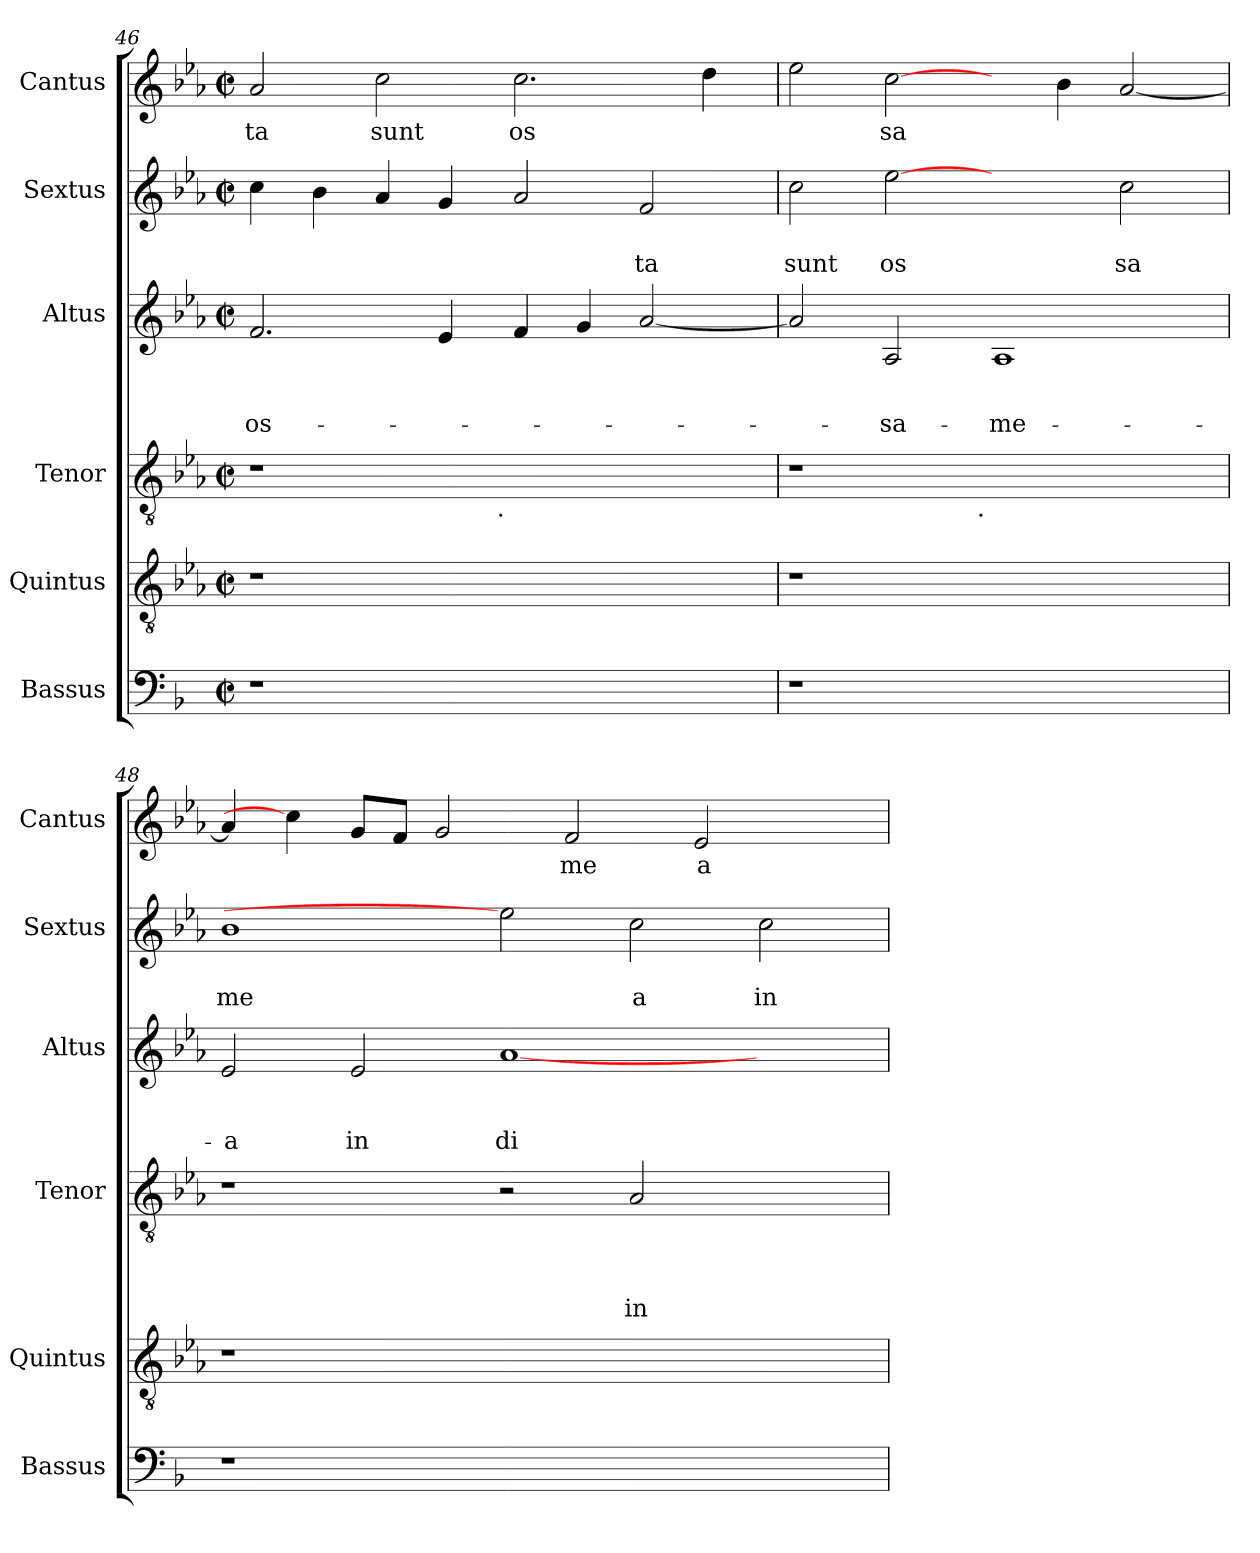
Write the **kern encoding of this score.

**kern	**kern	**kern	**text	**text	**text	**text	**kern	**text	**text	**text	**kern	**text	**text	**kern	**text
*part6	*part5	*part4	*part4	*part4	*part4	*part4	*part3	*part3	*part3	*part3	*part2	*part2	*part2	*part1	*part1
*staff6	*staff5	*staff4	*staff4	*staff4	*staff4	*staff4	*staff3	*staff3	*staff3	*staff3	*staff2	*staff2	*staff2	*staff1	*staff1
*I"Bassus	*I"Quintus	*I"Tenor	*	*	*	*	*I"Altus	*	*	*	*I"Sextus	*	*	*I"Cantus	*
*I'Bassus	*I'Quintus	*I'Tenor	*	*	*	*	*I'Altus	*	*	*	*I'Sextus	*	*	*I'Cantus	*
*clefF4	*clefGv2	*clefGv2	*	*	*	*	*clefG2	*	*	*	*clefG2	*	*	*clefG2	*
*k[b-]	*k[b-e-a-]	*k[b-e-a-]	*	*	*	*	*k[b-e-a-]	*	*	*	*k[b-e-a-]	*	*	*k[b-e-a-]	*
*F:	*E-:	*E-:	*	*	*	*	*E-:	*	*	*	*E-:	*	*	*E-:	*
*M2/2	*M2/2	*M2/2	*	*	*	*	*M2/2	*	*	*	*M2/2	*	*	*M2/2	*
*met(c|)	*met(c|)	*met(c|)	*	*	*	*	*met(c|)	*	*	*	*met(c|)	*	*	*met(c|)	*
=46	=46	=46	=46	=46	=46	=46	=46	=46	=46	=46	=46	=46	=46	=46	=46
!	!	!	!	!	!	!	!	!	!	!LO:LY:b	!	!	!	!	!LO:LY:b
*	*	*^	*	*	*	*	*	*	*	*	*	*	*	*	*
1r	1r	1r	2ryy	.	.	.	.	2.f/	.	.	os-	4cc\	.	.	2a-/	ta
.	.	.	.	.	.	.	.	.	.	.	.	4b-\	.	.	.	.
!	!	!	!	!	!	!	!	!	!	!	!	!	!	!	!	!LO:LY:b
.	.	.	4...ryy	.	.	.	.	.	.	.	.	4a-/	.	.	2cc\	sunt
.	.	.	.	.	.	.	.	4e-/	.	.	.	4g/	.	.	.	.
!	!	!	!LO:TX:b:t=.	!	!	!	!	!	!	!	!	!	!	!	!	!
.	.	.	1ryy	.	.	.	.	.	.	.	.	.	.	.	.	.
!	!	!	!	!	!	!	!	!	!	!	!	!	!	!	!	!LO:LY:b
1ryy	1ryy	1ryy	.	.	.	.	.	4f/	.	.	.	2a-/	.	.	2.cc\	os
.	.	.	.	.	.	.	.	4g/	.	.	.	.	.	.	.	.
!	!	!	!	!	!	!	!	!	!	!	!	!	!	!LO:LY:b	!	!
.	.	.	.	.	.	.	.	[<2a-/	.	.	.	2f/	.	-ta	.	.
.	.	.	.	.	.	.	.	.	.	.	.	.	.	.	4dd\	.
.	.	.	32ryy	.	.	.	.	.	.	.	.	.	.	.	.	.
!!LO:PB:g=z
=47	=47	=47	=47	=47	=47	=47	=47	=47	=47	=47	=47	=47	=47	=47	=47	=47
!	!	!	!	!	!	!	!	!	!	!	!	!	!	!LO:LY:b	!	!
1r	1r	1r	2ryy	.	.	.	.	2a-/]	.	.	.	2cc\	.	sunt	2ee-\	.
!	!	!	!	!	!	!	!	!	!	!	!LO:LY:b	!	!	!LO:LY:b	!	!LO:LY:b
.	.	.	4...ryy	.	.	.	.	2A-/	.	.	-sa-	[2ee-	.	os	[2cc\	sa
!	!	!	!LO:TX:b:t=.	!	!	!	!	!	!	!	!	!	!	!	!	!
.	.	.	1ryy	.	.	.	.	.	.	.	.	.	.	.	.	.
!	!	!	!	!	!	!	!	!	!	!	!LO:LY:b	!	!	!	!	!
1ryy	1ryy	1ryy	.	.	.	.	.	1A-	.	.	-me-	2ryy	.	.	4ryy	.
.	.	.	.	.	.	.	.	.	.	.	.	.	.	.	4b-\	.
!	!	!	!	!	!	!	!	!	!	!	!	!	!	!LO:LY:b	!	!
.	.	.	.	.	.	.	.	.	.	.	.	2cc\	.	sa	[<2a-/	.
.	.	.	32ryy	.	.	.	.	.	.	.	.	.	.	.	.	.
=48	=48	=48	=48	=48	=48	=48	=48	=48	=48	=48	=48	=48	=48	=48	=48	=48
!	!	!	!	!	!	!	!	!	!	!	!LO:LY:b	!	!	!LO:LY:b	!	!
*	*	*v	*v	*	*	*	*	*	*	*	*	*	*	*	*	*
1r	1r	1r	.	.	.	.	2e-/	.	.	-a	1b-	.	me	4a-/]	.
.	.	.	.	.	.	.	.	.	.	.	.	.	.	4cc\]	.
!	!	!	!	!	!	!	!	!	!	!LO:LY:b	!	!	!	!	!
.	.	.	.	.	.	.	2e-/	.	.	in	.	.	.	8g/L	.
.	.	.	.	.	.	.	.	.	.	.	.	.	.	8f/J	.
.	.	.	.	.	.	.	.	.	.	.	.	.	.	2g/	.
!	!	!	!	!	!	!	!	!	!	!LO:LY:b	!	!	!	!	!
1.ryy	1.ryy	2r	.	.	.	.	[<1a-	.	.	di-	2ee-]	.	.	.	.
!	!	!	!	!	!	!	!	!	!	!	!	!	!	!	!LO:LY:b
.	.	.	.	.	.	.	.	.	.	.	.	.	.	2f/	me
!	!	!	!	!	!	!LO:LY:b	!	!	!	!	!	!	!LO:LY:b	!	!
.	.	2A-/	.	.	.	in	.	.	.	.	2cc\	.	a	.	.
!	!	!	!	!	!	!	!	!	!	!	!	!	!	!	!LO:LY:b
.	.	.	.	.	.	.	.	.	.	.	.	.	.	2e-/	a
!	!	!	!	!	!	!	!	!	!	!	!	!	!LO:LY:b	!	!
.	.	2ryy	.	.	.	.	2ryy	.	.	.	2cc\	.	in	.	.
.	.	.	.	.	.	.	.	.	.	.	.	.	.	4ryy	.
=	=	=	=	=	=	=	=	=	=	=	=	=	=	=	=
*-	*-	*-	*-	*-	*-	*-	*-	*-	*-	*-	*-	*-	*-	*-	*-
